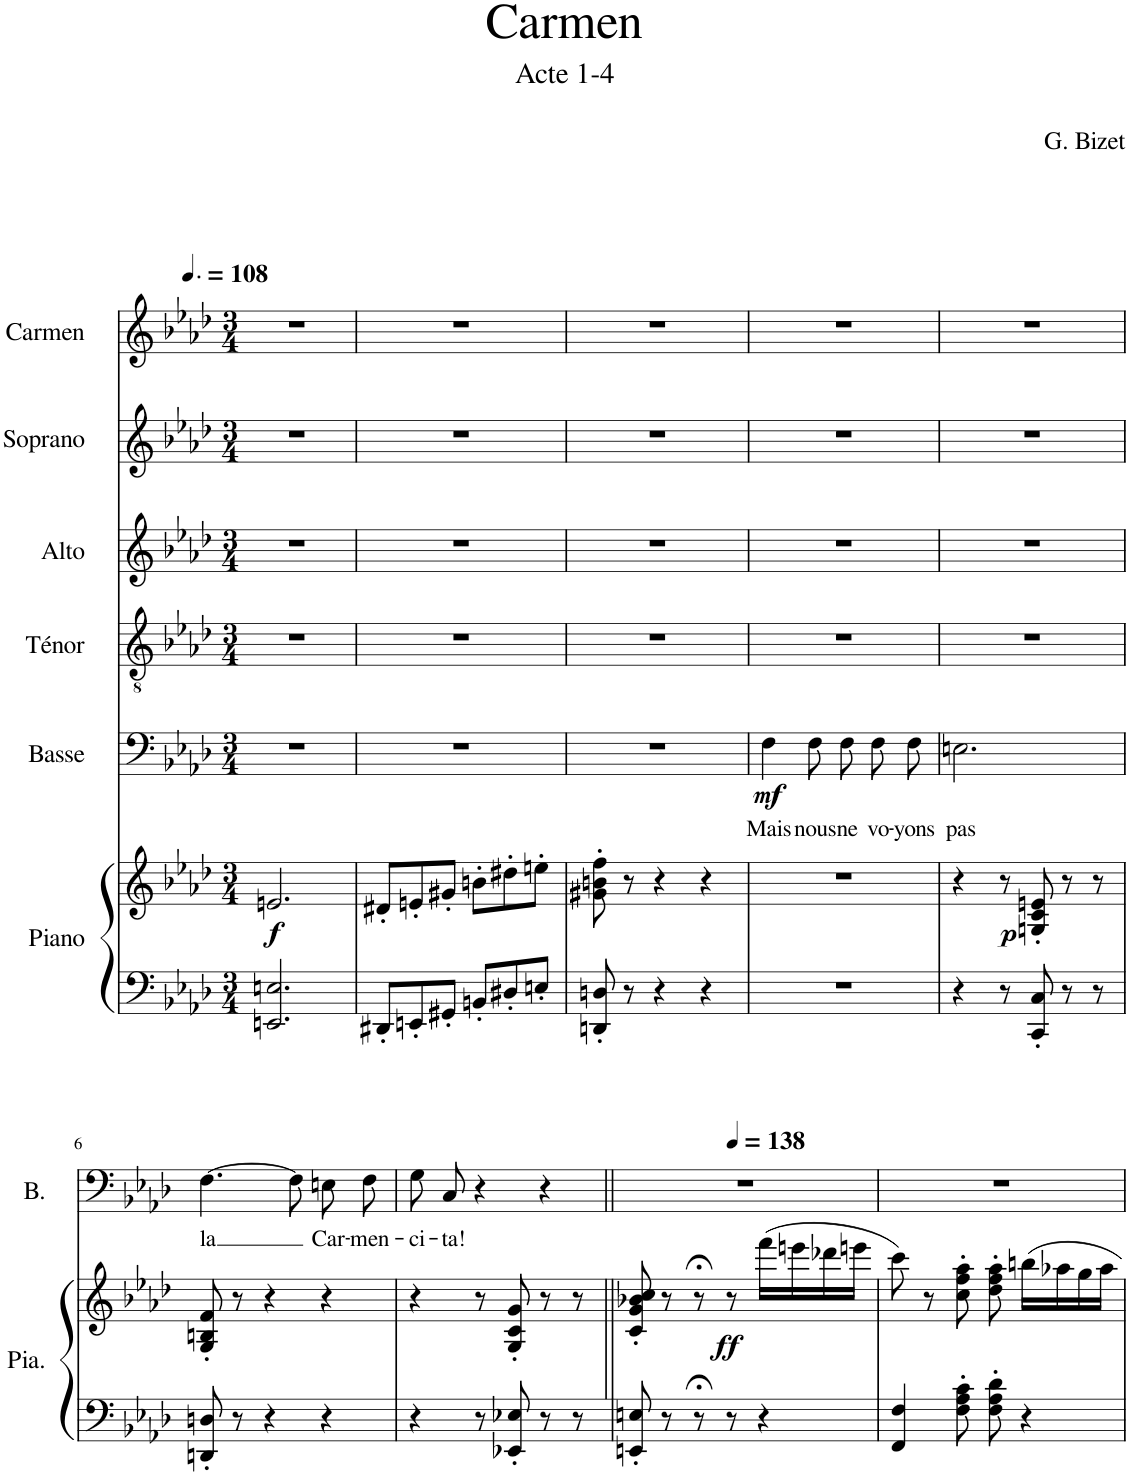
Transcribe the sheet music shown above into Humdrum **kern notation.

**kern	**kern	**dynam	**kern	**text	**dynam	**kern	**kern	**kern	**kern
*part6	*part6	*part6	*part5	*part5	*part5	*part4	*part3	*part2	*part1
*staff7	*staff6	*staff6/7	*staff5	*staff5	*staff5	*staff4	*staff3	*staff2	*staff1
*I"Piano	*	*	*I"Basse	*	*	*I"Ténor	*I"Alto	*I"Soprano	*I"Carmen
*I'Pia.	*	*	*I'B.	*	*	*I'T.	*I'A.	*I'S.	*I'Car.
*clefF4	*clefG2	*	*clefF4	*	*	*clefGv2	*clefG2	*clefG2	*clefG2
*k[b-e-a-d-]	*k[b-e-a-d-]	*	*k[b-e-a-d-]	*	*	*k[b-e-a-d-]	*k[b-e-a-d-]	*k[b-e-a-d-]	*k[b-e-a-d-]
*M3/4	*M3/4	*	*M3/4	*	*	*M3/4	*M3/4	*M3/4	*M3/4
*MM162	*MM162	*	*MM162	*	*	*MM162	*MM162	*MM162	*MM162
=1	=1	=1	=1	=1	=1	=1	=1	=1	=1
!	!	!LO:DY:b	!	!	!	!	!	!	!
2.EEn/ 2.En/	2.en/	f	2.r	.	.	2.r	2.r	2.r	2.r
=2	=2	=2	=2	=2	=2	=2	=2	=2	=2
8DD#X'/L	8d#X'/L	.	2.r	.	.	2.r	2.r	2.r	2.r
8EEn'/	8en'/	.	.	.	.	.	.	.	.
8GG#X'/J	8g#X'/J	.	.	.	.	.	.	.	.
8BBn'/L	8bn'\L	.	.	.	.	.	.	.	.
8D#X'/	8dd#X'\	.	.	.	.	.	.	.	.
8En'/J	8een'\J	.	.	.	.	.	.	.	.
=3	=3	=3	=3	=3	=3	=3	=3	=3	=3
8DDn/' 8Dn/'	8g#X\' 8bn\' 8ff\'	.	2.r	.	.	2.r	2.r	2.r	2.r
8r	8r	.	.	.	.	.	.	.	.
4r	4r	.	.	.	.	.	.	.	.
4r	4r	.	.	.	.	.	.	.	.
=4	=4	=4	=4	=4	=4	=4	=4	=4	=4
!	!	!	!	!LO:LY:b	!LO:DY:b	!	!	!	!
2.r	2.r	.	4F\	Mais	mf	2.r	2.r	2.r	2.r
!	!	!	!	!LO:LY:b	!	!	!	!	!
.	.	.	8F\L	nous	.	.	.	.	.
!	!	!	!	!LO:LY:b	!	!	!	!	!
.	.	.	8F\J	ne	.	.	.	.	.
!	!	!	!	!LO:LY:b	!	!	!	!	!
.	.	.	8F\L	vo-	.	.	.	.	.
!	!	!	!	!LO:LY:b	!	!	!	!	!
.	.	.	8F\J	-yons	.	.	.	.	.
=5	=5	=5	=5	=5	=5	=5	=5	=5	=5
!	!	!	!	!LO:LY:b	!	!	!	!	!
4r	4r	.	2.En\	pas	.	2.r	2.r	2.r	2.r
!	!	!LO:DY:b	!	!	!	!	!	!	!
8r	8r	p	.	.	.	.	.	.	.
8CC/' 8C/'	8Gn/' 8c/' 8en/'	.	.	.	.	.	.	.	.
8r	8r	.	.	.	.	.	.	.	.
8r	8r	.	.	.	.	.	.	.	.
!!LO:LB:g=z
=6	=6	=6	=6	=6	=6	=6	=6	=6	=6
!	!	!	!	!LO:LY:b	!	!	!	!	!
8DDn/' 8Dn/'	8G/' 8Bn/' 8f/'	.	[4.F\	la	.	2.r	2.r	2.r	2.r
8r	8r	.	.	.	.	.	.	.	.
4r	4r	.	.	.	.	.	.	.	.
.	.	.	8F\]	.	.	.	.	.	.
!	!	!	!	!LO:LY:b	!	!	!	!	!
4r	4r	.	8En\L	Car-	.	.	.	.	.
!	!	!	!	!LO:LY:b	!	!	!	!	!
.	.	.	8F\J	-men-	.	.	.	.	.
=7	=7	=7	=7	=7	=7	=7	=7	=7	=7
!	!	!	!	!LO:LY:b	!	!	!	!	!
4r	4r	.	8G\L	-ci-	.	2.r	2.r	2.r	2.r
!	!	!	!	!LO:LY:b	!	!	!	!	!
.	.	.	8C\J	-ta!	.	.	.	.	.
8r	8r	.	4r	.	.	.	.	.	.
8EE-X/' 8E-X/'	8G/' 8c/' 8g/'	.	.	.	.	.	.	.	.
8r	8r	.	4r	.	.	.	.	.	.
8r	8r	.	.	.	.	.	.	.	.
=8||	=8||	=8||	=8||	=8||	=8||	=8||	=8||	=8||	=8||
*	*	*	*	*	*	*	*	*	*^
8EEn/' 8En/'	8c/' 8g/' 8b-X/' 8cc/'	.	2.r	.	.	2.r	2.r	2.r	2.r	4.ryy
8r	8r	.	.	.	.	.	.	.	.	.
8r;<	8r;<	.	.	.	.	.	.	.	.	.
*	*	*	*	*	*	*	*	*	*MM138	*
!	!	!LO:DY:b	!	!	!	!	!	!	!	!
8r	8r	ff	.	.	.	.	.	.	.	4.ryy
4r	(16fff\LL	.	.	.	.	.	.	.	.	.
.	16eeen\	.	.	.	.	.	.	.	.	.
.	16ddd-X\	.	.	.	.	.	.	.	.	.
.	16eeen\JJ	.	.	.	.	.	.	.	.	.
*	*	*	*	*	*	*	*	*	*v	*v
=9	=9	=9	=9	=9	=9	=9	=9	=9	=9
4FF/ 4F/	8ccc\)	.	2.r	.	.	2.r	2.r	2.r	2.r
.	8r	.	.	.	.	.	.	.	.
8F\' 8A-\' 8c\'	8cc\' 8ff\' 8aa-\'	.	.	.	.	.	.	.	.
8F\' 8A-\' 8d-\'	8dd-\' 8ff\' 8aa-\'	.	.	.	.	.	.	.	.
4r	16bbn\LL	.	.	.	.	.	.	.	.
.	16aa-X\	.	.	.	.	.	.	.	.
.	16gg\	.	.	.	.	.	.	.	.
.	16aa-\JJ	.	.	.	.	.	.	.	.
=	=	=	=	=	=	=	=	=	=
*-	*-	*-	*-	*-	*-	*-	*-	*-	*-
